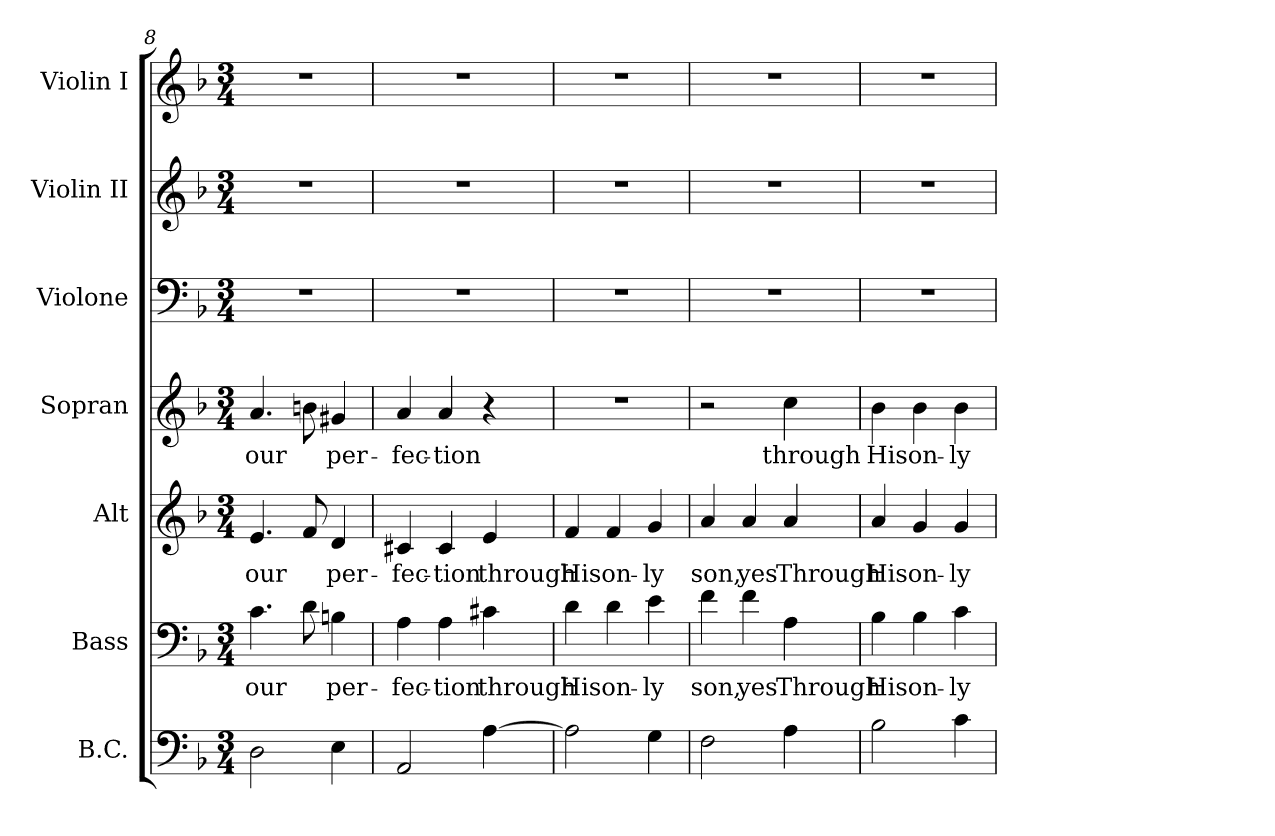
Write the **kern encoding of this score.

**kern	**kern	**text	**kern	**text	**kern	**text	**kern	**kern	**kern
*part7	*part6	*part6	*part5	*part5	*part4	*part4	*part3	*part2	*part1
*staff7	*staff6	*staff6	*staff5	*staff5	*staff4	*staff4	*staff3	*staff2	*staff1
*I"B.C.	*I"Bass	*	*I"Alt	*	*I"Sopran	*	*I"Violone	*I"Violin II	*I"Violin I
*	*I'B.	*	*I'A.	*	*I'S.	*	*	*I'Vln. II	*I'Vln. I
*clefF4	*clefF4	*	*clefG2	*	*clefG2	*	*clefF4	*clefG2	*clefG2
*k[b-]	*k[b-]	*	*k[b-]	*	*k[b-]	*	*k[b-]	*k[b-]	*k[b-]
*F:	*F:	*	*F:	*	*F:	*	*F:	*F:	*F:
*M3/4	*M3/4	*	*M3/4	*	*M3/4	*	*M3/4	*M3/4	*M3/4
=8	=8	=8	=8	=8	=8	=8	=8	=8	=8
!	!	!LO:LY:b:color=#000000	!	!	!	!	!	!	!
!	!	!	!	!LO:LY:b:color=#000000	!	!	!	!	!
!	!	!	!	!	!	!LO:LY:b:color=#000000	!LO:N:vis=1	!LO:N:vis=1	!LO:N:vis=1
2Di\	4.ci\	our	4.ei/	our	4.ai/	our	2.r	2.r	2.r
.	8di\	.	8fi/	.	8bni\	.	.	.	.
!	!	!LO:LY:b:color=#000000	!	!	!	!	!	!	!
!	!	!	!	!LO:LY:b:color=#000000	!	!	!	!	!
!	!	!	!	!	!	!LO:LY:b:color=#000000	!	!	!
4Ei\	4Bni\	per-	4di/	per-	4g#Xi/	per-	.	.	.
=9	=9	=9	=9	=9	=9	=9	=9	=9	=9
!	!	!LO:LY:b:color=#000000	!	!	!	!	!	!	!
!	!	!	!	!LO:LY:b:color=#000000	!	!	!	!	!
!	!	!	!	!	!	!LO:LY:b:color=#000000	!LO:N:vis=1	!LO:N:vis=1	!LO:N:vis=1
2AAi/	4Ai\	-fec-	4c#Xi/	-fec-	4ai/	-fec-	2.r	2.r	2.r
!	!	!LO:LY:b:color=#000000	!	!	!	!	!	!	!
!	!	!	!	!LO:LY:b:color=#000000	!	!	!	!	!
!	!	!	!	!	!	!LO:LY:b:color=#000000	!	!	!
.	4Ai\	-tion	4c#i/	-tion	4ai/	-tion	.	.	.
!	!	!LO:LY:b:color=#000000	!	!	!	!	!	!	!
!	!	!	!	!LO:LY:b:color=#000000	!	!	!	!	!
[4Ai\	4c#Xi\	through	4ei/	through	4r	.	.	.	.
=10	=10	=10	=10	=10	=10	=10	=10	=10	=10
!	!	!LO:LY:b:color=#000000	!	!	!	!	!	!	!
!	!	!	!	!LO:LY:b:color=#000000	!LO:N:vis=1	!	!LO:N:vis=1	!LO:N:vis=1	!LO:N:vis=1
2Ai\]	4di\	His	4fi/	His	2.r	.	2.r	2.r	2.r
!	!	!LO:LY:b:color=#000000	!	!	!	!	!	!	!
!	!	!	!	!LO:LY:b:color=#000000	!	!	!	!	!
.	4di\	on-	4fi/	on-	.	.	.	.	.
!	!	!LO:LY:b:color=#000000	!	!	!	!	!	!	!
!	!	!	!	!LO:LY:b:color=#000000	!	!	!	!	!
4Gi\	4ei\	-ly	4gi/	-ly	.	.	.	.	.
=11	=11	=11	=11	=11	=11	=11	=11	=11	=11
!	!	!LO:LY:b:color=#000000	!	!	!	!	!	!	!
!	!	!	!	!LO:LY:b:color=#000000	!	!	!LO:N:vis=1	!LO:N:vis=1	!LO:N:vis=1
2Fi\	4fi\	son,	4ai/	son,	2r	.	2.r	2.r	2.r
!	!	!LO:LY:b:color=#000000	!	!	!	!	!	!	!
!	!	!	!	!LO:LY:b:color=#000000	!	!	!	!	!
.	4fi\	yes	4ai/	yes	.	.	.	.	.
!	!	!LO:LY:b:color=#000000	!	!	!	!	!	!	!
!	!	!	!	!LO:LY:b:color=#000000	!	!	!	!	!
!	!	!	!	!	!	!LO:LY:b:color=#000000	!	!	!
4Ai\	4Ai\	Through	4ai/	Through	4cci\	through	.	.	.
=12	=12	=12	=12	=12	=12	=12	=12	=12	=12
!	!	!LO:LY:b:color=#000000	!	!	!	!	!	!	!
!	!	!	!	!LO:LY:b:color=#000000	!	!	!	!	!
!	!	!	!	!	!	!LO:LY:b:color=#000000	!LO:N:vis=1	!LO:N:vis=1	!LO:N:vis=1
2B-i\	4B-i\	His	4ai/	His	4b-i\	His	2.r	2.r	2.r
!	!	!LO:LY:b:color=#000000	!	!	!	!	!	!	!
!	!	!	!	!LO:LY:b:color=#000000	!	!	!	!	!
!	!	!	!	!	!	!LO:LY:b:color=#000000	!	!	!
.	4B-i\	on-	4gi/	on-	4b-i\	on-	.	.	.
!	!	!LO:LY:b:color=#000000	!	!	!	!	!	!	!
!	!	!	!	!LO:LY:b:color=#000000	!	!	!	!	!
!	!	!	!	!	!	!LO:LY:b:color=#000000	!	!	!
4ci\	4ci\	-ly	4gi/	-ly	4b-i\	-ly	.	.	.
=	=	=	=	=	=	=	=	=	=
*-	*-	*-	*-	*-	*-	*-	*-	*-	*-
